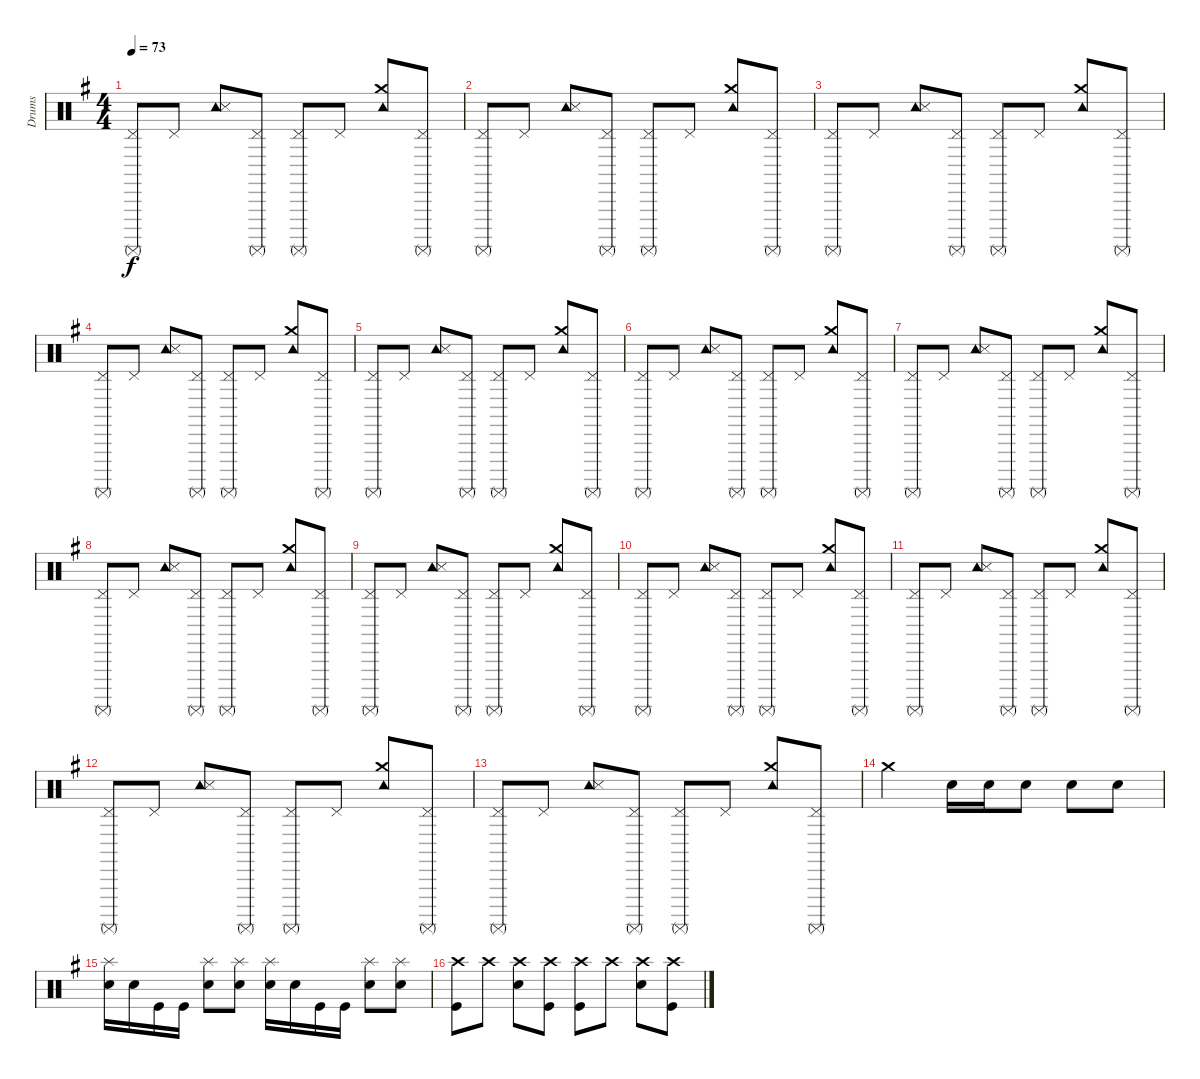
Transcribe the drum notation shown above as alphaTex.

\track ("Drums" "Drums") {instrument percussion}
\staff {score}
\articulation defaults
\ts (4 4)
\tempo 73
\clef neutral
\ks g
("Pedal Hi-Hat (hit)" "Surdo (mute)").8{dy f} "Pedal Hi-Hat (hit)".8 ("Tambourine (hit)" "Snare (side stick) 3").8 ("Pedal Hi-Hat (hit)" "Surdo (mute)").8 ("Pedal Hi-Hat (hit)" "Surdo (mute)").8 "Pedal Hi-Hat (hit)".8 ("Tambourine (hit)" "Crash medium (hit)").8 ("Pedal Hi-Hat (hit)" "Surdo (mute)").8 |
("Pedal Hi-Hat (hit)" "Surdo (mute)").8 "Pedal Hi-Hat (hit)".8 ("Tambourine (hit)" "Snare (side stick) 3").8 ("Pedal Hi-Hat (hit)" "Surdo (mute)").8 ("Pedal Hi-Hat (hit)" "Surdo (mute)").8 "Pedal Hi-Hat (hit)".8 ("Tambourine (hit)" "Crash medium (hit)").8 ("Pedal Hi-Hat (hit)" "Surdo (mute)").8 |
("Pedal Hi-Hat (hit)" "Surdo (mute)").8 "Pedal Hi-Hat (hit)".8 ("Tambourine (hit)" "Snare (side stick) 3").8 ("Pedal Hi-Hat (hit)" "Surdo (mute)").8 ("Pedal Hi-Hat (hit)" "Surdo (mute)").8 "Pedal Hi-Hat (hit)".8 ("Tambourine (hit)" "Crash medium (hit)").8 ("Pedal Hi-Hat (hit)" "Surdo (mute)").8 |
("Pedal Hi-Hat (hit)" "Surdo (mute)").8 "Pedal Hi-Hat (hit)".8 ("Tambourine (hit)" "Snare (side stick) 3").8 ("Pedal Hi-Hat (hit)" "Surdo (mute)").8 ("Pedal Hi-Hat (hit)" "Surdo (mute)").8 "Pedal Hi-Hat (hit)".8 ("Tambourine (hit)" "Crash medium (hit)").8 ("Pedal Hi-Hat (hit)" "Surdo (mute)").8 |
("Pedal Hi-Hat (hit)" "Surdo (mute)").8 "Pedal Hi-Hat (hit)".8 ("Tambourine (hit)" "Snare (side stick) 3").8 ("Pedal Hi-Hat (hit)" "Surdo (mute)").8 ("Pedal Hi-Hat (hit)" "Surdo (mute)").8 "Pedal Hi-Hat (hit)".8 ("Tambourine (hit)" "Crash medium (hit)").8 ("Pedal Hi-Hat (hit)" "Surdo (mute)").8 |
("Pedal Hi-Hat (hit)" "Surdo (mute)").8 "Pedal Hi-Hat (hit)".8 ("Tambourine (hit)" "Snare (side stick) 3").8 ("Pedal Hi-Hat (hit)" "Surdo (mute)").8 ("Pedal Hi-Hat (hit)" "Surdo (mute)").8 "Pedal Hi-Hat (hit)".8 ("Tambourine (hit)" "Crash medium (hit)").8 ("Pedal Hi-Hat (hit)" "Surdo (mute)").8 |
("Pedal Hi-Hat (hit)" "Surdo (mute)").8 "Pedal Hi-Hat (hit)".8 ("Tambourine (hit)" "Snare (side stick) 3").8 ("Pedal Hi-Hat (hit)" "Surdo (mute)").8 ("Pedal Hi-Hat (hit)" "Surdo (mute)").8 "Pedal Hi-Hat (hit)".8 ("Tambourine (hit)" "Crash medium (hit)").8 ("Pedal Hi-Hat (hit)" "Surdo (mute)").8 |
("Pedal Hi-Hat (hit)" "Surdo (mute)").8 "Pedal Hi-Hat (hit)".8 ("Tambourine (hit)" "Snare (side stick) 3").8 ("Pedal Hi-Hat (hit)" "Surdo (mute)").8 ("Pedal Hi-Hat (hit)" "Surdo (mute)").8 "Pedal Hi-Hat (hit)".8 ("Tambourine (hit)" "Crash medium (hit)").8 ("Pedal Hi-Hat (hit)" "Surdo (mute)").8 |
("Pedal Hi-Hat (hit)" "Surdo (mute)").8 "Pedal Hi-Hat (hit)".8 ("Tambourine (hit)" "Snare (side stick) 3").8 ("Pedal Hi-Hat (hit)" "Surdo (mute)").8 ("Pedal Hi-Hat (hit)" "Surdo (mute)").8 "Pedal Hi-Hat (hit)".8 ("Tambourine (hit)" "Crash medium (hit)").8 ("Pedal Hi-Hat (hit)" "Surdo (mute)").8 |
("Pedal Hi-Hat (hit)" "Surdo (mute)").8 "Pedal Hi-Hat (hit)".8 ("Tambourine (hit)" "Snare (side stick) 3").8 ("Pedal Hi-Hat (hit)" "Surdo (mute)").8 ("Pedal Hi-Hat (hit)" "Surdo (mute)").8 "Pedal Hi-Hat (hit)".8 ("Tambourine (hit)" "Crash medium (hit)").8 ("Pedal Hi-Hat (hit)" "Surdo (mute)").8 |
("Pedal Hi-Hat (hit)" "Surdo (mute)").8 "Pedal Hi-Hat (hit)".8 ("Tambourine (hit)" "Snare (side stick) 3").8 ("Pedal Hi-Hat (hit)" "Surdo (mute)").8 ("Pedal Hi-Hat (hit)" "Surdo (mute)").8 "Pedal Hi-Hat (hit)".8 ("Tambourine (hit)" "Crash medium (hit)").8 ("Pedal Hi-Hat (hit)" "Surdo (mute)").8 |
("Pedal Hi-Hat (hit)" "Surdo (mute)").8 "Pedal Hi-Hat (hit)".8 ("Tambourine (hit)" "Snare (side stick) 3").8 ("Pedal Hi-Hat (hit)" "Surdo (mute)").8 ("Pedal Hi-Hat (hit)" "Surdo (mute)").8 "Pedal Hi-Hat (hit)".8 ("Tambourine (hit)" "Crash medium (hit)").8 ("Pedal Hi-Hat (hit)" "Surdo (mute)").8 |
("Pedal Hi-Hat (hit)" "Surdo (mute)").8 "Pedal Hi-Hat (hit)".8 ("Tambourine (hit)" "Snare (side stick) 3").8 ("Pedal Hi-Hat (hit)" "Surdo (mute)").8 ("Pedal Hi-Hat (hit)" "Surdo (mute)").8 "Pedal Hi-Hat (hit)".8 ("Tambourine (hit)" "Crash medium (hit)").8 ("Pedal Hi-Hat (hit)" "Surdo (mute)").8 |
"Crash medium (hit)".2 "Electric Snare (hit)".16 "Electric Snare (hit)".16 "Electric Snare (hit)".8 "Electric Snare (hit)".8 "Electric Snare (hit)".8 |
("Splash (hit)" "Electric Snare (hit)").16 "Electric Snare (hit)".16 "Kick (hit)".16 "Kick (hit)".16 ("Splash (hit)" "Electric Snare (hit)").8 ("Splash (hit)" "Electric Snare (hit)").8 ("Splash (hit)" "Electric Snare (hit)").16 "Electric Snare (hit)".16 "Kick (hit)".16 "Kick (hit)".16 ("Splash (hit)" "Electric Snare (hit)").8 ("Splash (hit)" "Electric Snare (hit)").8 |
("Crash high (hit)" "Kick (hit)").8 "Crash high (hit)".8 ("Crash high (hit)" "Electric Snare (hit)").8 ("Crash high (hit)" "Kick (hit)").8 ("Crash high (hit)" "Kick (hit)").8 "Crash high (hit)".8 ("Crash high (hit)" "Electric Snare (hit)").8 ("Crash high (hit)" "Kick (hit)").8
